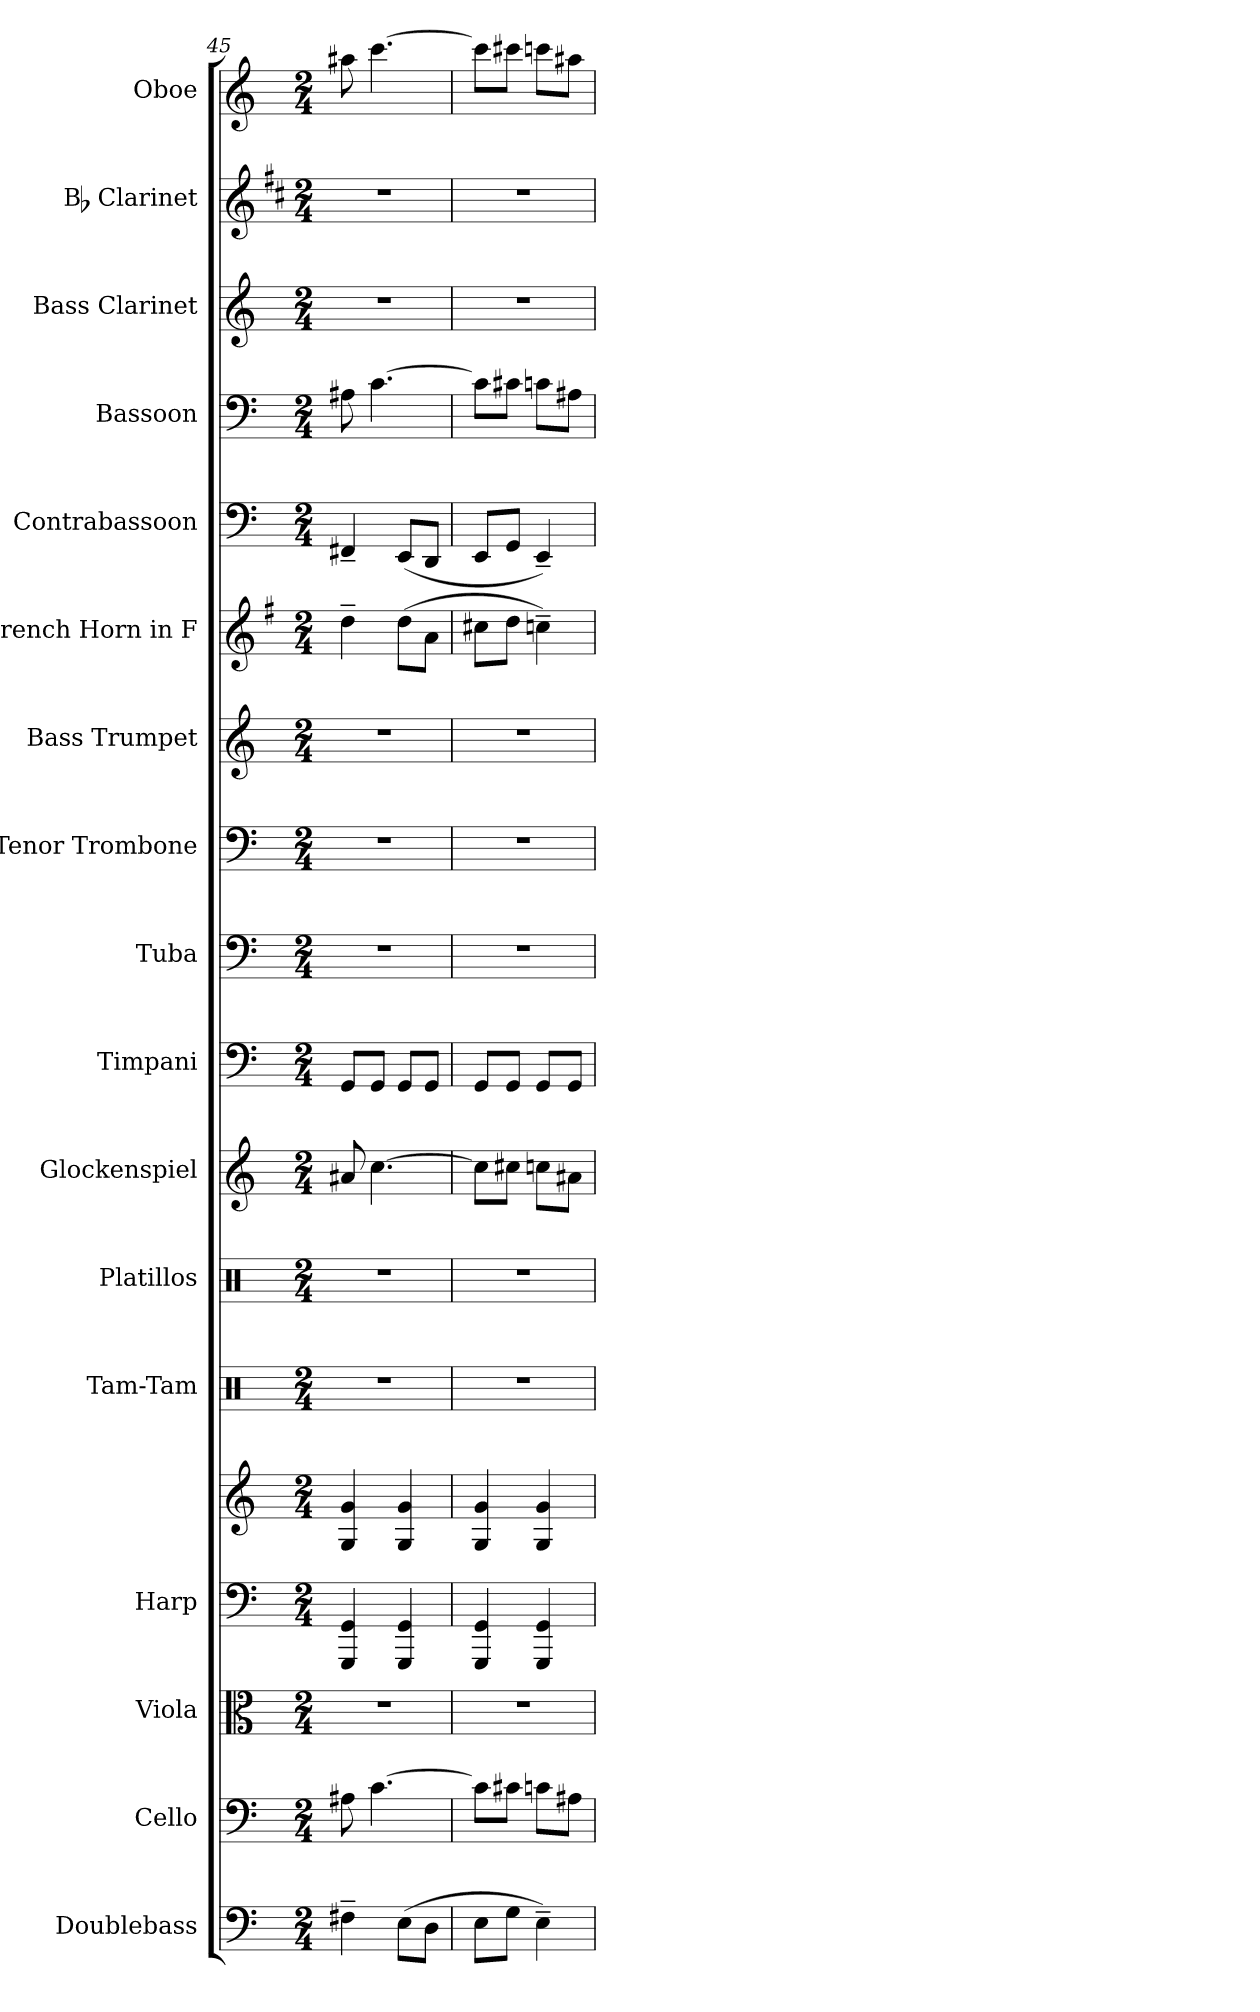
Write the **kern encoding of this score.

**kern	**kern	**kern	**kern	**kern	**kern	**kern	**kern	**kern	**kern	**kern	**kern	**kern	**kern	**kern	**kern	**kern	**kern
*part17	*part16	*part15	*part14	*part14	*part13	*part12	*part11	*part10	*part9	*part8	*part7	*part6	*part5	*part4	*part3	*part2	*part1
*staff18	*staff17	*staff16	*staff15	*staff14	*staff13	*staff12	*staff11	*staff10	*staff9	*staff8	*staff7	*staff6	*staff5	*staff4	*staff3	*staff2	*staff1
*I"Doublebass	*I"Cello	*I"Viola	*I"Harp	*	*I"Tam-Tam	*I"Platillos	*I"Glockenspiel	*I"Timpani	*I"Tuba	*I"Tenor Trombone	*I"Bass Trumpet	*I"French Horn in F	*I"Contrabassoon	*I"Bassoon	*I"Bass Clarinet	*I"Bb Clarinet	*I"Oboe
*	*	*I'Vla.	*I'Arp.	*	*	*I'Plat.	*I'Glk.	*	*I'Tba.	*	*	*	*	*	*	*	*I'Ob.
*clefF4	*clefF4	*clefC3	*clefF4	*clefG2	*clefX	*clefX	*clefG2	*clefF4	*clefF4	*clefF4	*clefG2	*clefG2	*clefF4	*clefF4	*clefG2	*clefG2	*clefG2
*ITrd7c12	*	*	*	*	*	*	*ITrd-14c-24	*	*	*	*ITrd8c14	*ITrd4c7	*ITrd7c12	*	*ITrd8c14	*ITrd1c2	*
*k[]	*k[]	*k[]	*k[]	*k[]	*k[]	*k[]	*k[]	*k[]	*k[]	*k[]	*k[]	*k[]	*k[]	*k[]	*k[]	*k[]	*k[]
*M2/4	*M2/4	*M2/4	*M2/4	*M2/4	*M2/4	*M2/4	*M2/4	*M2/4	*M2/4	*M2/4	*M2/4	*M2/4	*M2/4	*M2/4	*M2/4	*M2/4	*M2/4
=45	=45	=45	=45	=45	=45	=45	=45	=45	=45	=45	=45	=45	=45	=45	=45	=45	=45
4FF#X~\	8A#X\	2r	4GGG/ 4GG/	4G/ 4g/	2r	2r	8aaa#X/	8GG/L	2r	2r	2r	4g~\	4FFF#X~/	8A#X\	2r	2r	8aa#X\
.	[4.c\	.	.	.	.	.	[4.cccc\	8GG/J	.	.	.	.	.	[4.c\	.	.	[4.ccc\
(8EE\L	.	.	4GGG/ 4GG/	4G/ 4g/	.	.	.	8GG/L	.	.	.	(8g\L	(8EEE/L	.	.	.	.
8DD\J	.	.	.	.	.	.	.	8GG/J	.	.	.	8d\J	8DDD/J	.	.	.	.
!!LO:PB:g=z
=46	=46	=46	=46	=46	=46	=46	=46	=46	=46	=46	=46	=46	=46	=46	=46	=46	=46
8EE\L	8c\L]	2r	4GGG/ 4GG/	4G/ 4g/	2r	2r	8cccc\L]	8GG/L	2r	2r	2r	8f#X\L	8EEE/L	8c\L]	2r	2r	8ccc\L]
8GG\J	8c#X\J	.	.	.	.	.	8cccc#X\J	8GG/J	.	.	.	8g\J	8GGG/J	8c#X\J	.	.	8ccc#X\J
4EE~\)	8cn\L	.	4GGG/ 4GG/	4G/ 4g/	.	.	8ccccn\L	8GG/L	.	.	.	4fn~\)	4EEE~/)	8cn\L	.	.	8cccn\L
.	8A#X\J	.	.	.	.	.	8aaa#X\J	8GG/J	.	.	.	.	.	8A#X\J	.	.	8aa#X\J
=	=	=	=	=	=	=	=	=	=	=	=	=	=	=	=	=	=
*-	*-	*-	*-	*-	*-	*-	*-	*-	*-	*-	*-	*-	*-	*-	*-	*-	*-
